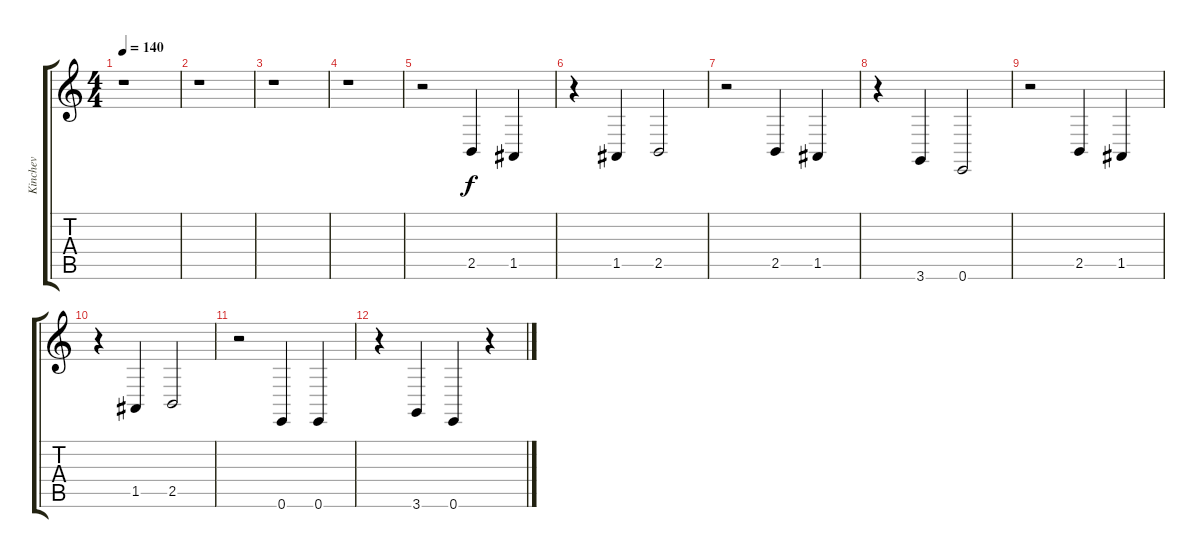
\track ("Kinchev" "Kinchev") {instrument lead2sawtooth}
\staff {score tabs}
\tuning (E4 B3 G3 D3 A2 E2) {hide}
\ts (4 4)
\tempo 140
\clef g2
\ks c
r.1{dy f} |
r.1 |
r.1 |
r.1 |
r.2 2.5.4 1.5.4 |
r.4 1.5.4 2.5.2 |
r.2 2.5.4 1.5.4 |
r.4 3.6.4 0.6.2 |
r.2 2.5.4 1.5.4 |
r.4 1.5.4 2.5.2 |
r.2 0.6.4 0.6.4 |
r.4 3.6.4 0.6.4 r.4
